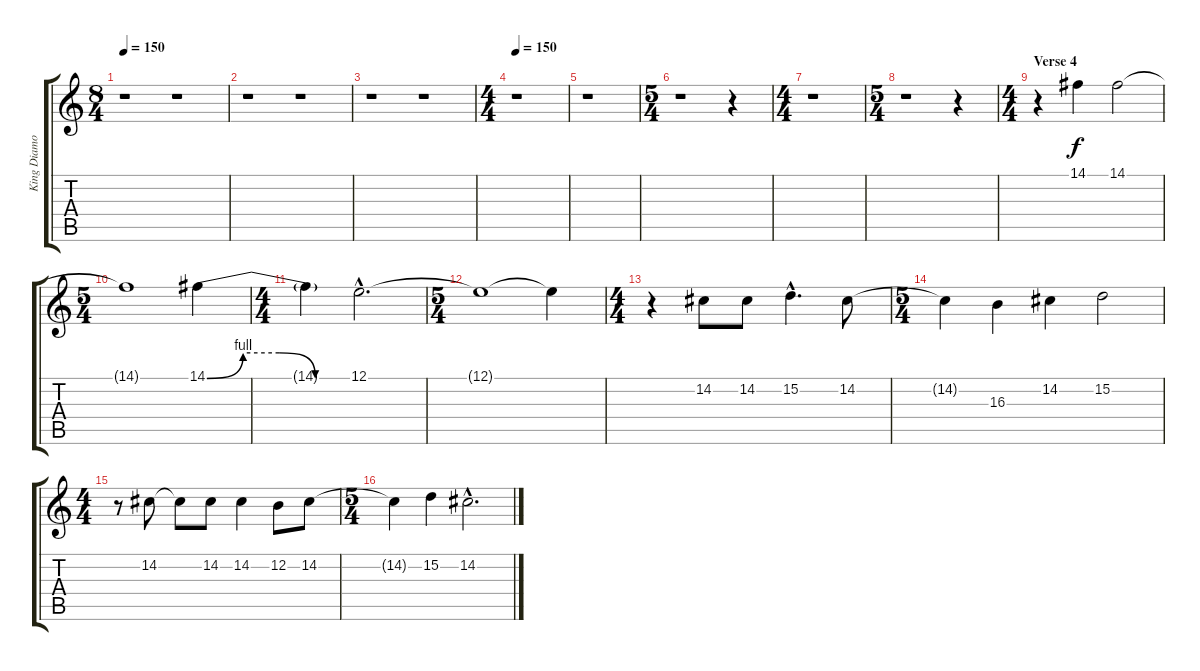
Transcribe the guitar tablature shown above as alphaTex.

\track ("King Diamond - Voice" "King Diamo") {instrument cello}
\staff {score tabs}
\tuning (E4 B3 G3 D3 A2 E2) {hide}
\ts (8 4)
\tempo 150
\clef g2
\ks c
r.1{dy f} r.1 |
r.1 r.1 |
r.1 r.1 |
\ts (4 4)
\tempo 150
r.1 |
r.1 |
\ts (5 4)
r.1 r.4 |
\ts (4 4)
r.1 |
\ts (5 4)
r.1 r.4 |
\ts (4 4)
\section ("" "Verse 4")
r.4 14.1.4 14.1.2 |
\ts (5 4)
14.1{t}.1 14.1{be (custom 0 0 15 4 30 4 45 0 60 0)}.4 |
\ts (4 4)
14.1{t}.4 12.1{hac}.2{d} |
\ts (5 4)
12.1{t}.1 12.1{t}.4 |
\ts (4 4)
r.4 14.2.8 14.2.8 15.2{hac}.4{d} 14.2.8 |
\ts (5 4)
14.2{t}.4 16.3.4 14.2.4 15.2.2 |
\ts (4 4)
r.8 14.2.8 14.2{t}.8 14.2.8 14.2.4 12.2.8 14.2.8 |
\ts (5 4)
14.2{t}.4 15.2.4 14.2{hac}.2{d}
